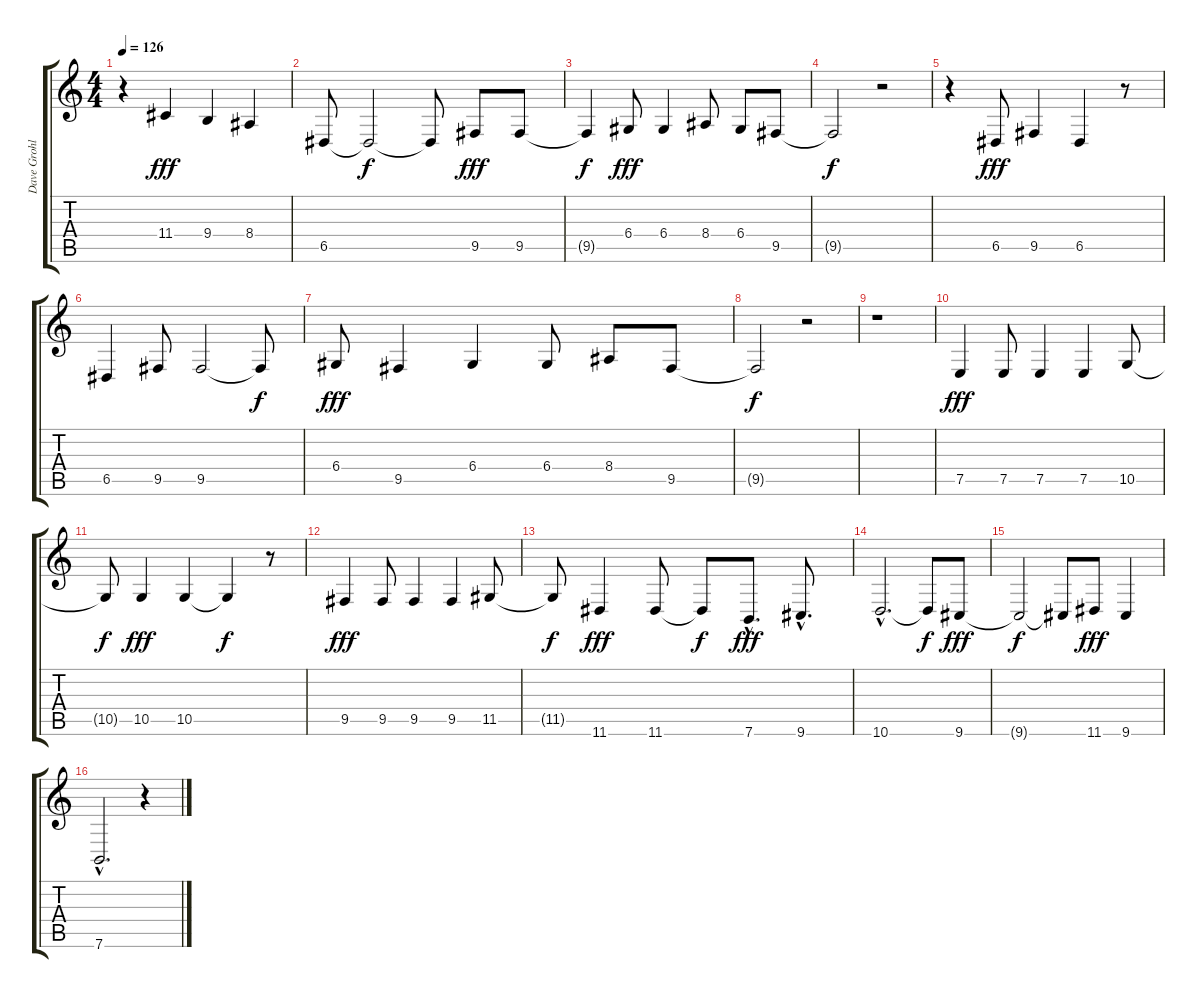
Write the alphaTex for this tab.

\track ("Dave Grohl" "Dave Grohl") {instrument lead1square}
\staff {score tabs}
\tuning (E4 B3 G3 D3 A2 E2) {hide}
\ts (4 4)
\tempo 126
\clef g2
\ks c
r.4{dy fff} 11.4.4 9.4.4 8.4.4 |
6.5.8 6.5{t}.2{dy f} 6.5{t}.8 9.5.8{dy fff} 9.5.8 |
9.5{t}.4{dy f} 6.4.8{dy fff} 6.4.4 8.4.8 6.4.8 9.5.8 |
9.5{t}.2{dy f} r.2 |
r.4 6.5.8{dy fff} 9.5.4 6.5.4 r.8 |
6.5.4 9.5.8 9.5.2 9.5{t}.8{dy f} |
6.4.8{dy fff} 9.5.4 6.4.4 6.4.8 8.4.8 9.5.8 |
9.5{t}.2{dy f} r.2 |
r.1 |
7.5.4{dy fff} 7.5.8 7.5.4 7.5.4 10.5.8 |
10.5{t}.8{dy f} 10.5.4{dy fff} 10.5.4 10.5{t}.4{dy f} r.8 |
9.5.4{dy fff} 9.5.8 9.5.4 9.5.4 11.5.8 |
11.5{t}.8{dy f} 11.6.4{dy fff} 11.6.8 11.6{t}.8{dy f} 7.6{hac}.8{d dy fff} 9.6{hac}.8{d} |
10.6{hac}.2{d} 10.6{t}.8{dy f} 9.6.8{dy fff} |
9.6{t}.2{dy f} 9.6{t}.8 11.6.8{dy fff} 9.6.4 |
7.6{hac}.2{d} r.4
